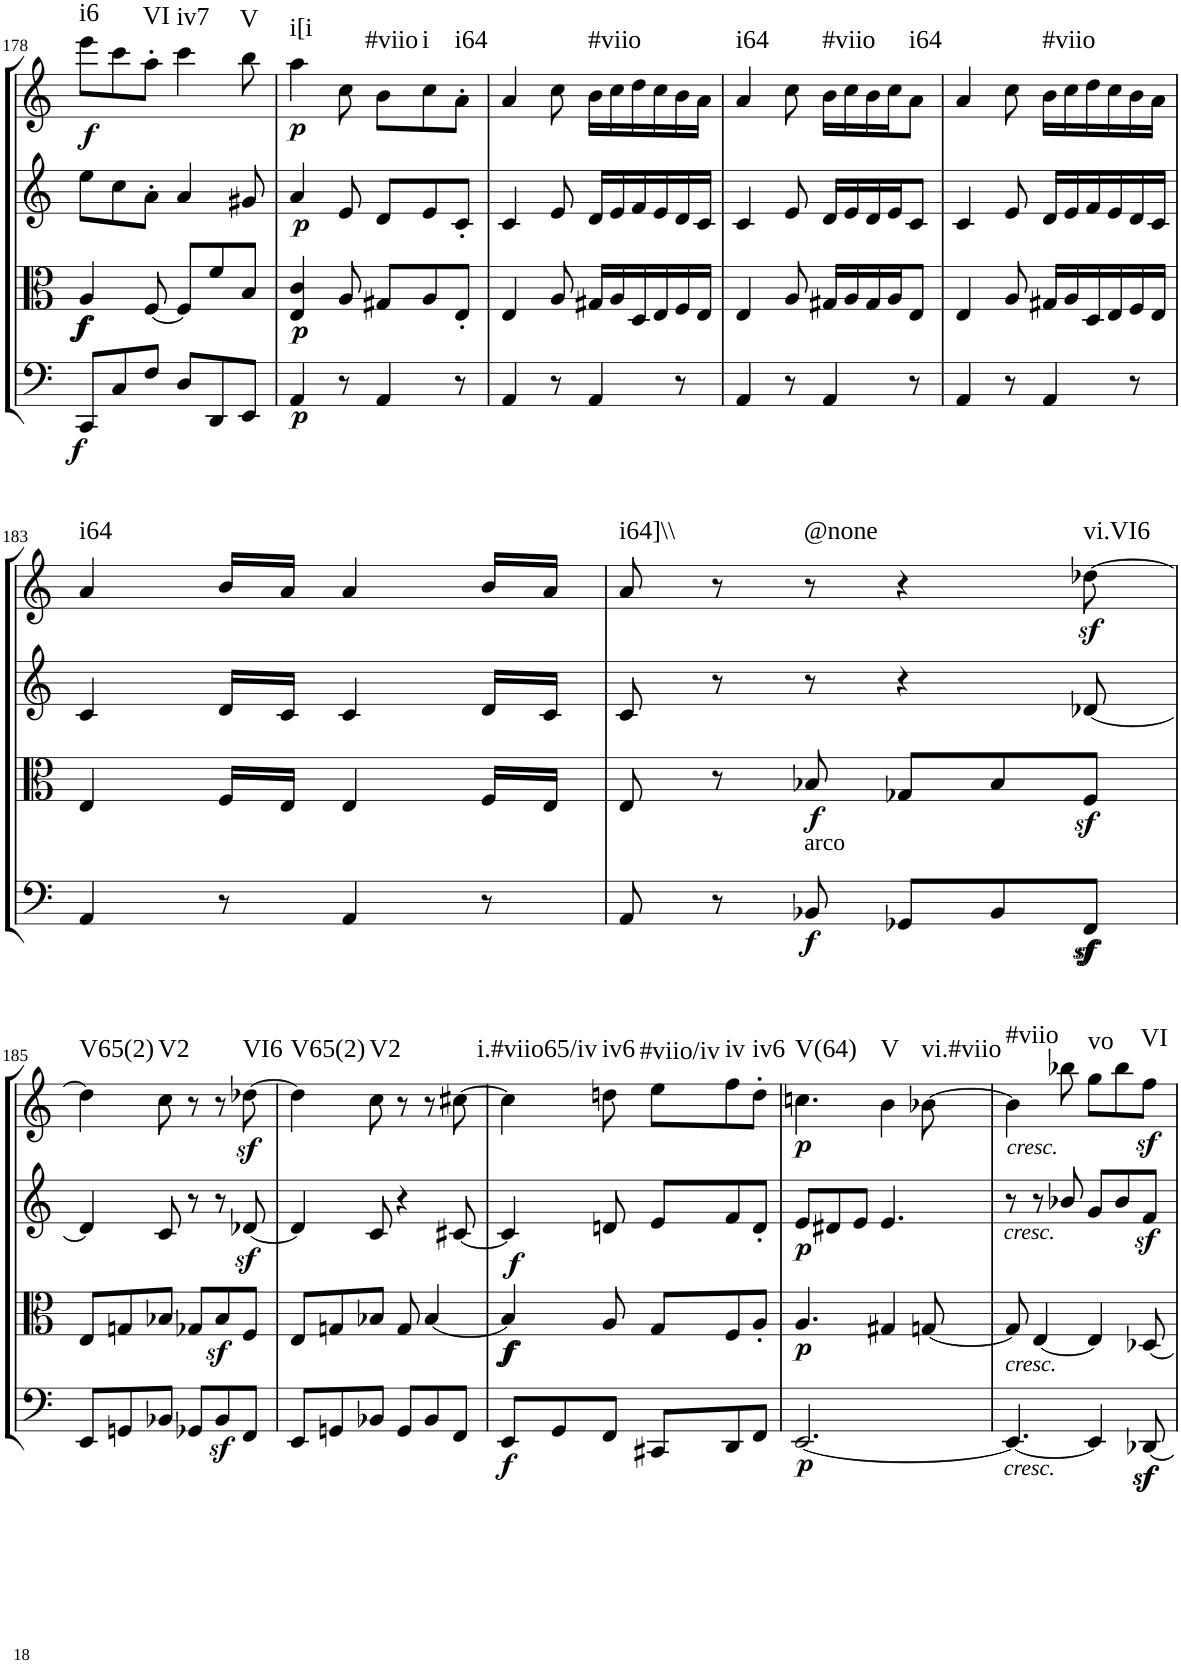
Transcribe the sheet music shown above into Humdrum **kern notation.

**kern	**dynam	**kern	**dynam	**kern	**dynam	**kern	**dynam	**harte
*part4	*part4	*part3	*part3	*part2	*part2	*part1	*part1	*part1
*staff4	*staff4	*staff3	*staff3	*staff2	*staff2	*staff1	*staff1	*
*I"Cello	*	*I"Viola	*	*I"2nd Violin	*	*I"1st Violin	*	*
*	*	*I'Vla	*	*I'Vln	*	*I'Vln	*	*
!!LO:PB:g=z
*clefF4	*	*clefC3	*	*clefG2	*	*clefG2	*	*
*k[]	*	*k[]	*	*k[]	*	*k[]	*	*
*M6/8	*	*M6/8	*	*M6/8	*	*M6/8	*	*
=178	=178	=178	=178	=178	=178	=178	=178	=178
!	!LO:DY:b	!	!LO:DY:b	!	!	!	!	!
!	!	!	!LO:DY:n=1:b	!	!	!	!LO:DY:b	!LO:H:kt=i6
8CC/L	f	4A/	f f	8ee\L	.	8eee\L	f	N
8C/	.	.	.	8cc\	.	8ccc\	.	.
!	!	!	!	!	!	!	!	!LO:H:kt=VI
8F/J	.	[8F/	.	8a'\J	.	8aa'\J	.	N
!	!	!	!	!	!	!	!	!LO:H:kt=iv7
8D/L	.	8F/L]	.	4a/	.	4ccc\	.	N
8DD/	.	8f/	.	.	.	.	.	.
!	!	!	!	!	!	!	!	!LO:H:kt=V
8EE/J	.	8B/J	.	8g#X/	.	8bb\	.	N
=179	=179	=179	=179	=179	=179	=179	=179	=179
!	!LO:DY:b	!	!LO:DY:b	!	!LO:DY:b	!	!LO:DY:b	!LO:H:kt=i[i
4AA/	p	4E/ 4c/	p	4a/	p	4aa\	p	N
8r	.	8A/	.	8e/	.	8cc\	.	.
!	!	!	!	!	!	!	!	!LO:H:kt=#viio
4AA/	.	8G#X/L	.	8d/L	.	8b\L	.	N
!	!	!	!	!	!	!	!	!LO:H:kt=i
.	.	8A/	.	8e/	.	8cc\	.	N
!	!	!	!	!	!	!	!	!LO:H:kt=i64
8r	.	8E'/J	.	8c'/J	.	8a'\J	.	N
=180	=180	=180	=180	=180	=180	=180	=180	=180
4AA/	.	4E/	.	4c/	.	4a/	.	.
8r	.	8A/	.	8e/	.	8cc\	.	.
!	!	!	!	!	!	!	!	!LO:H:kt=#viio
4AA/	.	16G#X/LL	.	16d/LL	.	16b\LL	.	N
.	.	16A/	.	16e/	.	16cc\	.	.
.	.	16D/	.	16f/	.	16dd\	.	.
.	.	16E/	.	16e/	.	16cc\	.	.
8r	.	16F/	.	16d/	.	16b\	.	.
.	.	16E/JJ	.	16c/JJ	.	16a\JJ	.	.
=181	=181	=181	=181	=181	=181	=181	=181	=181
!	!	!	!	!	!	!	!	!LO:H:kt=i64
4AA/	.	4E/	.	4c/	.	4a/	.	N
8r	.	8A/	.	8e/	.	8cc\	.	.
!	!	!	!	!	!	!	!	!LO:H:kt=#viio
4AA/	.	16G#X/LL	.	16d/LL	.	16b\LL	.	N
.	.	16A/	.	16e/	.	16cc\	.	.
.	.	16G#/	.	16d/	.	16b\	.	.
.	.	16A/J	.	16e/J	.	16cc\J	.	.
!	!	!	!	!	!	!	!	!LO:H:kt=i64
8r	.	8E/J	.	8c/J	.	8a\J	.	N
=182	=182	=182	=182	=182	=182	=182	=182	=182
4AA/	.	4E/	.	4c/	.	4a/	.	.
8r	.	8A/	.	8e/	.	8cc\	.	.
!	!	!	!	!	!	!	!	!LO:H:kt=#viio
4AA/	.	16G#X/LL	.	16d/LL	.	16b\LL	.	N
.	.	16A/	.	16e/	.	16cc\	.	.
.	.	16D/	.	16f/	.	16dd\	.	.
.	.	16E/	.	16e/	.	16cc\	.	.
8r	.	16F/	.	16d/	.	16b\	.	.
.	.	16E/JJ	.	16c/JJ	.	16a\JJ	.	.
!!LO:LB:g=z
=183	=183	=183	=183	=183	=183	=183	=183	=183
!	!	!	!	!	!	!	!	!LO:H:kt=i64
4AA/	.	4E/	.	4c/	.	4a/	.	N
8r	.	16F/LL	.	16d/LL	.	16b/LL	.	.
.	.	16E/JJ	.	16c/JJ	.	16a/JJ	.	.
4AA/	.	4E/	.	4c/	.	4a/	.	.
8r	.	16F/LL	.	16d/LL	.	16b/LL	.	.
.	.	16E/JJ	.	16c/JJ	.	16a/JJ	.	.
=184	=184	=184	=184	=184	=184	=184	=184	=184
!	!	!	!	!	!	!	!	!LO:H:kt=i64]\\
8AA/	.	8E/	.	8c/	.	8a/	.	N
8r	.	8r	.	8r	.	8r	.	.
!LO:TX:a:t=arco	!	!	!	!	!	!	!	!
!	!LO:DY:b	!	!LO:DY:b	!	!	!	!	!LO:H:kt=@none
8BB-X/	f	8B-X/	f	8r	.	8r	.	N
8GG-X/L	.	8G-X/L	.	4r	.	4r	.	.
8BB-/	.	8B-/	.	.	.	.	.	.
!	!	!	!	!	!	!	!LO:DY:b	!LO:H:kt=vi.VI6
8FFz</J	.	8Fz</J	.	[8d-X/	.	[8dd-X\	sf	N
!!LO:LB:g=z
=185	=185	=185	=185	=185	=185	=185	=185	=185
!	!	!	!	!	!	!	!	!LO:H:kt=V65(2)
8EE/L	.	8E/L	.	4d-/]	.	4dd-\]	.	N
8GGn/	.	8Gn/	.	.	.	.	.	.
!	!	!	!	!	!	!	!	!LO:H:kt=V2
8BB-X/J	.	8B-X/J	.	8c/	.	8cc\	.	N
8GG-X/L	.	8G-X/L	.	8r	.	8r	.	.
8BB-z</	.	8B-z</	.	8r	.	8r	.	.
!	!	!	!	!	!	!	!LO:DY:b	!LO:H:kt=VI6
8FF/J	.	8F/J	.	[8d-Xz</	.	[8dd-X\	sf	N
=186	=186	=186	=186	=186	=186	=186	=186	=186
!	!	!	!	!	!	!	!	!LO:H:kt=V65(2)
8EE/L	.	8E/L	.	4d-/]	.	4dd-\]	.	N
8GGn/	.	8Gn/	.	.	.	.	.	.
!	!	!	!	!	!	!	!	!LO:H:kt=V2
8BB-X/J	.	8B-X/J	.	8c/	.	8cc\	.	N
8GG/L	.	8G/	.	4r	.	8r	.	.
8BB-/	.	[4B-/	.	.	.	8r	.	.
8FF/J	.	.	.	[8c#X/	.	[8cc#X\	.	.
=187	=187	=187	=187	=187	=187	=187	=187	=187
!	!LO:DY:b	!	!LO:DY:b	!	!	!	!	!
!	!	!	!LO:DY:n=1:b	!	!LO:DY:b	!	!	!LO:H:kt=i.#viio65/iv
8EE/L	f	4B-/]	f f	4c#/]	f	4cc#\]	.	N
8GG/	.	.	.	.	.	.	.	.
!	!	!	!	!	!	!	!	!LO:H:kt=iv6
8FF/J	.	8A/	.	8dn/	.	8ddn\	.	N
!	!	!	!	!	!	!	!	!LO:H:kt=#viio/iv
8CC#X/L	.	8G/L	.	8e/L	.	8ee\L	.	N
!	!	!	!	!	!	!	!	!LO:H:kt=iv
8DD/	.	8F/	.	8f/	.	8ff\	.	N
!	!	!	!	!	!	!	!	!LO:H:kt=iv6
8FF/J	.	8A'/J	.	8d'/J	.	8dd'\J	.	N
=188	=188	=188	=188	=188	=188	=188	=188	=188
!	!LO:DY:b	!	!LO:DY:b	!	!LO:DY:b	!	!LO:DY:b	!LO:H:kt=V(64)
[2.EE/	p	4.A/	p	8e/L	p	4.ccn\	p	N
.	.	.	.	8d#X/	.	.	.	.
.	.	.	.	8e/J	.	.	.	.
!	!	!	!	!	!	!	!	!LO:H:kt=V
.	.	4G#X/	.	4.e/	.	4b\	.	N
!	!	!	!	!	!	!	!	!LO:H:kt=vi.#viio
.	.	[8Gn/	.	.	.	[8b-X\	.	N
=189	=189	=189	=189	=189	=189	=189	=189	=189
!	!	!	!	!	!	!LO:TX:b:i:t=cresc.	!	!
!	!	!	!	!LO:TX:b:i:t=cresc.	!	!	!	!
!	!	!LO:TX:b:i:t=cresc.	!	!	!	!	!	!
!LO:TX:b:i:t=cresc.	!	!	!	!	!	!	!	!LO:H:kt=#viio
4.EE/_	.	8G/]	.	8r	.	4b-\]	.	N
.	.	[4E/	.	8r	.	.	.	.
.	.	.	.	8b-X/	.	8bb-X\	.	.
!	!	!	!	!	!	!	!	!LO:H:kt=vo
4EE/]	.	4E/]	.	8g/L	.	8gg\L	.	N
.	.	.	.	8b-/	.	8bb-\	.	.
!	!	!	!	!	!	!	!LO:DY:b	!LO:H:kt=VI
[8DD-Xz</	.	[8D-X/	.	8fz</J	.	8ff\J	sf	N
=	=	=	=	=	=	=	=	=
*-	*-	*-	*-	*-	*-	*-	*-	*-
